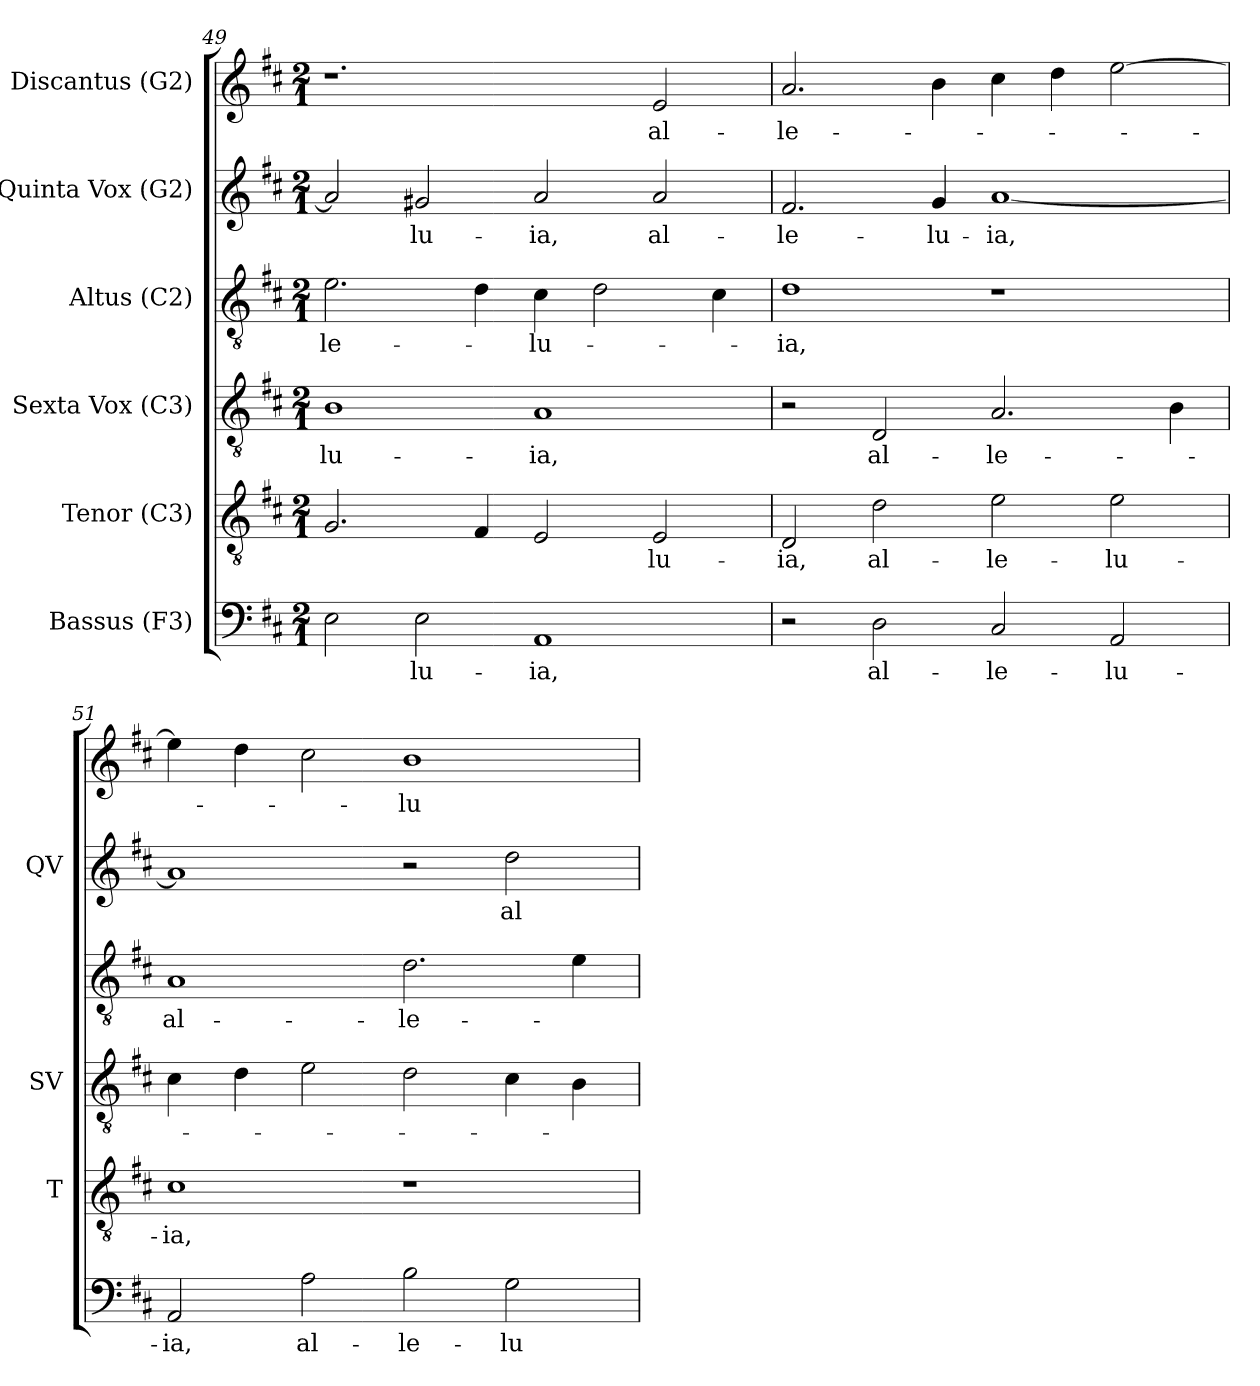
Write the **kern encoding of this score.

**kern	**text	**kern	**text	**kern	**text	**kern	**text	**kern	**text	**kern	**text
*part6	*part6	*part5	*part5	*part4	*part4	*part3	*part3	*part2	*part2	*part1	*part1
*staff6	*staff6	*staff5	*staff5	*staff4	*staff4	*staff3	*staff3	*staff2	*staff2	*staff1	*staff1
*I"Bassus (F3)	*	*I"Tenor (C3)	*	*I"Sexta Vox (C3)	*	*I"Altus (C2)	*	*I"Quinta Vox (G2)	*	*I"Discantus (G2)	*
*	*	*I'T	*	*I'SV	*	*	*	*I'QV	*	*	*
*clefF4	*	*clefGv2	*	*clefGv2	*	*clefGv2	*	*clefG2	*	*clefG2	*
*	*	*	*	*	*	*ITrd7c12	*	*	*	*	*
*k[f#c#]	*	*k[f#c#]	*	*k[f#c#]	*	*k[f#c#]	*	*k[f#c#]	*	*k[f#c#]	*
*D:	*	*D:	*	*D:	*	*D:	*	*D:	*	*D:	*
*M2/1	*	*M2/1	*	*M2/1	*	*M2/1	*	*M2/1	*	*M2/1	*
=49	=49	=49	=49	=49	=49	=49	=49	=49	=49	=49	=49
!	!	!	!	!	!LO:LY:b:color=#000000	!	!	!	!	!	!
!	!	!	!	!	!	!	!LO:LY:b:color=#000000	!	!	!	!
2Ei\	.	2.Gi/	.	1Bi	-lu-	2.Ei\	-le-	2ai/]	.	1.r	.
!	!LO:LY:b:color=#000000	!	!	!	!	!	!	!	!	!	!
!	!	!	!	!	!	!	!	!	!LO:LY:b:color=#000000	!	!
2Ei\	-lu-	.	.	.	.	.	.	2g#Xi/	-lu-	.	.
.	.	4F#i/	.	.	.	4Di\	.	.	.	.	.
!	!LO:LY:b:color=#000000	!	!	!	!	!	!	!	!	!	!
!	!	!	!	!	!LO:LY:b:color=#000000	!	!	!	!	!	!
!	!	!	!	!	!	!	!LO:LY:b:color=#000000	!	!	!	!
!	!	!	!	!	!	!	!	!	!LO:LY:b:color=#000000	!	!
1AAi	-ia,	2Ei/	.	1Ai	-ia,	4C#i\	-lu-	2ai/	-ia,	.	.
.	.	.	.	.	.	2Di\	.	.	.	.	.
!	!	!	!LO:LY:b:color=#000000	!	!	!	!	!	!	!	!
!	!	!	!	!	!	!	!	!	!LO:LY:b:color=#000000	!	!
!	!	!	!	!	!	!	!	!	!	!	!LO:LY:b:color=#000000
.	.	2Ei/	-lu-	.	.	.	.	2ai/	al-	2ei/	al-
.	.	.	.	.	.	4C#i\	.	.	.	.	.
=50	=50	=50	=50	=50	=50	=50	=50	=50	=50	=50	=50
!	!	!	!LO:LY:b:color=#000000	!	!	!	!	!	!	!	!
!	!	!	!	!	!	!	!LO:LY:b:color=#000000	!	!	!	!
!	!	!	!	!	!	!	!	!	!LO:LY:b:color=#000000	!	!
!	!	!	!	!	!	!	!	!	!	!	!LO:LY:b:color=#000000
2r	.	2Di/	-ia,	2r	.	1Di	-ia,	2.f#i/	-le-	2.ai/	-le-
!	!LO:LY:b:color=#000000	!	!	!	!	!	!	!	!	!	!
!	!	!	!LO:LY:b:color=#000000	!	!	!	!	!	!	!	!
!	!	!	!	!	!LO:LY:b:color=#000000	!	!	!	!	!	!
2Di\	al-	2di\	al-	2Di/	al-	.	.	.	.	.	.
!	!	!	!	!	!	!	!	!	!LO:LY:b:color=#000000	!	!
.	.	.	.	.	.	.	.	4gi/	-lu-	4bi\	.
!	!LO:LY:b:color=#000000	!	!	!	!	!	!	!	!	!	!
!	!	!	!LO:LY:b:color=#000000	!	!	!	!	!	!	!	!
!	!	!	!	!	!LO:LY:b:color=#000000	!	!	!	!	!	!
!	!	!	!	!	!	!	!	!	!LO:LY:b:color=#000000	!	!
2C#i/	-le-	2ei\	-le-	2.Ai/	-le-	1r	.	[1ai	-ia,	4cc#i\	.
.	.	.	.	.	.	.	.	.	.	4ddi\	.
!	!LO:LY:b:color=#000000	!	!	!	!	!	!	!	!	!	!
!	!	!	!LO:LY:b:color=#000000	!	!	!	!	!	!	!	!
2AAi/	-lu-	2ei\	-lu-	.	.	.	.	.	.	[2eei\	.
.	.	.	.	4Bi\	.	.	.	.	.	.	.
=51	=51	=51	=51	=51	=51	=51	=51	=51	=51	=51	=51
!	!LO:LY:b:color=#000000	!	!	!	!	!	!	!	!	!	!
!	!	!	!LO:LY:b:color=#000000	!	!	!	!	!	!	!	!
!	!	!	!	!	!	!	!LO:LY:b:color=#000000	!	!	!	!
2AAi/	-ia,	1c#i	-ia,	4c#i\	.	1AAi	al-	1ai]	.	4eei\]	.
.	.	.	.	4di\	.	.	.	.	.	4ddi\	.
!	!LO:LY:b:color=#000000	!	!	!	!	!	!	!	!	!	!
2Ai\	al-	.	.	2ei\	.	.	.	.	.	2cc#i\	.
!	!LO:LY:b:color=#000000	!	!	!	!	!	!	!	!	!	!
!	!	!	!	!	!	!	!LO:LY:b:color=#000000	!	!	!	!
!	!	!	!	!	!	!	!	!	!	!	!LO:LY:b:color=#000000
2Bi\	-le-	1r	.	2di\	.	2.Di\	-le-	2r	.	1bi	-lu-
!	!LO:LY:b:color=#000000	!	!	!	!	!	!	!	!	!	!
!	!	!	!	!	!	!	!	!	!LO:LY:b:color=#000000	!	!
2Gi\	-lu-	.	.	4c#i\	.	.	.	2ddi\	al-	.	.
.	.	.	.	4Bi\	.	4Ei\	.	.	.	.	.
=	=	=	=	=	=	=	=	=	=	=	=
*-	*-	*-	*-	*-	*-	*-	*-	*-	*-	*-	*-
